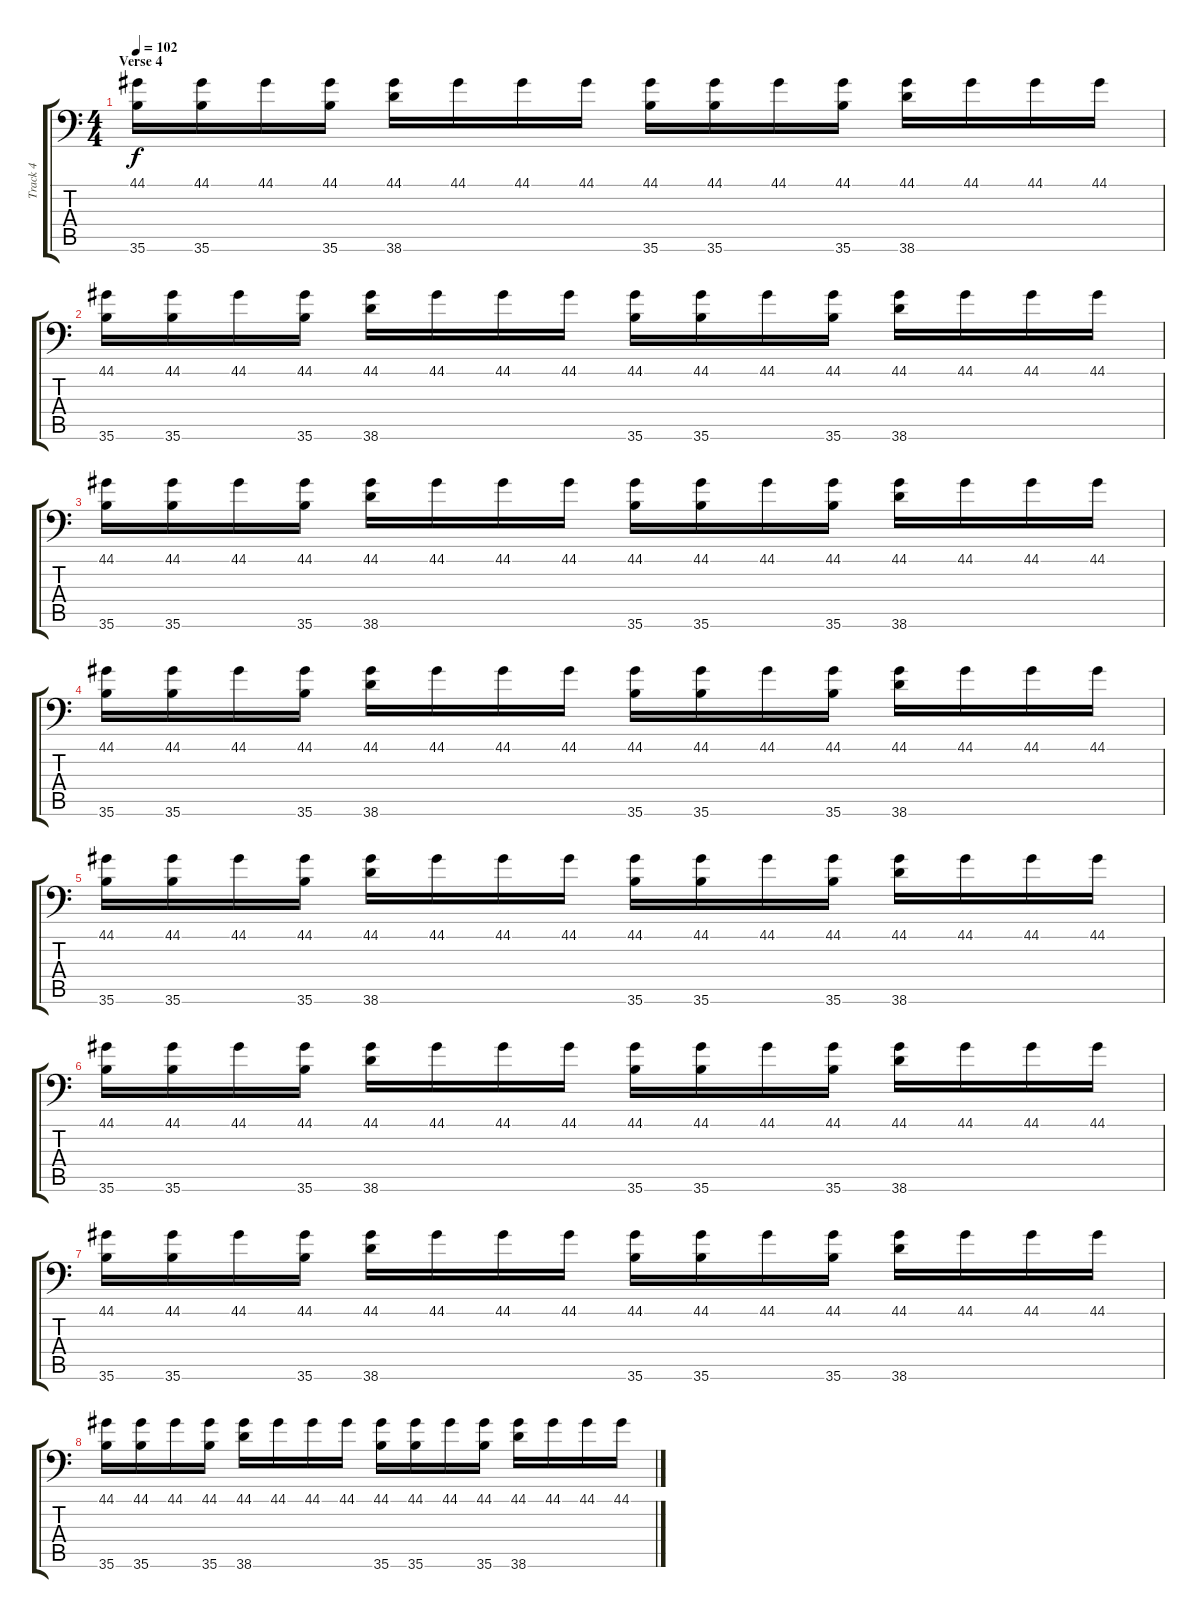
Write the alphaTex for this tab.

\track ("Track 4" "Track 4") {instrument acousticgrandpiano}
\staff {score tabs}
\tuning (C-1 C-1 C-1 C-1 C-1 C-1) {hide}
\ts (4 4)
\section ("" "Verse 4")
\tempo 102
\clef f4
\ks c
(44.1 35.6).16{dy f} (44.1 35.6).16 44.1.16 (44.1 35.6).16 (44.1 38.6).16 44.1.16 44.1.16 44.1.16 (44.1 35.6).16 (44.1 35.6).16 44.1.16 (44.1 35.6).16 (44.1 38.6).16 44.1.16 44.1.16 44.1.16 |
(44.1 35.6).16 (44.1 35.6).16 44.1.16 (44.1 35.6).16 (44.1 38.6).16 44.1.16 44.1.16 44.1.16 (44.1 35.6).16 (44.1 35.6).16 44.1.16 (44.1 35.6).16 (44.1 38.6).16 44.1.16 44.1.16 44.1.16 |
(44.1 35.6).16 (44.1 35.6).16 44.1.16 (44.1 35.6).16 (44.1 38.6).16 44.1.16 44.1.16 44.1.16 (44.1 35.6).16 (44.1 35.6).16 44.1.16 (44.1 35.6).16 (44.1 38.6).16 44.1.16 44.1.16 44.1.16 |
(44.1 35.6).16 (44.1 35.6).16 44.1.16 (44.1 35.6).16 (44.1 38.6).16 44.1.16 44.1.16 44.1.16 (44.1 35.6).16 (44.1 35.6).16 44.1.16 (44.1 35.6).16 (44.1 38.6).16 44.1.16 44.1.16 44.1.16 |
(44.1 35.6).16 (44.1 35.6).16 44.1.16 (44.1 35.6).16 (44.1 38.6).16 44.1.16 44.1.16 44.1.16 (44.1 35.6).16 (44.1 35.6).16 44.1.16 (44.1 35.6).16 (44.1 38.6).16 44.1.16 44.1.16 44.1.16 |
(44.1 35.6).16 (44.1 35.6).16 44.1.16 (44.1 35.6).16 (44.1 38.6).16 44.1.16 44.1.16 44.1.16 (44.1 35.6).16 (44.1 35.6).16 44.1.16 (44.1 35.6).16 (44.1 38.6).16 44.1.16 44.1.16 44.1.16 |
(44.1 35.6).16 (44.1 35.6).16 44.1.16 (44.1 35.6).16 (44.1 38.6).16 44.1.16 44.1.16 44.1.16 (44.1 35.6).16 (44.1 35.6).16 44.1.16 (44.1 35.6).16 (44.1 38.6).16 44.1.16 44.1.16 44.1.16 |
(44.1 35.6).16 (44.1 35.6).16 44.1.16 (44.1 35.6).16 (44.1 38.6).16 44.1.16 44.1.16 44.1.16 (44.1 35.6).16 (44.1 35.6).16 44.1.16 (44.1 35.6).16 (44.1 38.6).16 44.1.16 44.1.16 44.1.16
